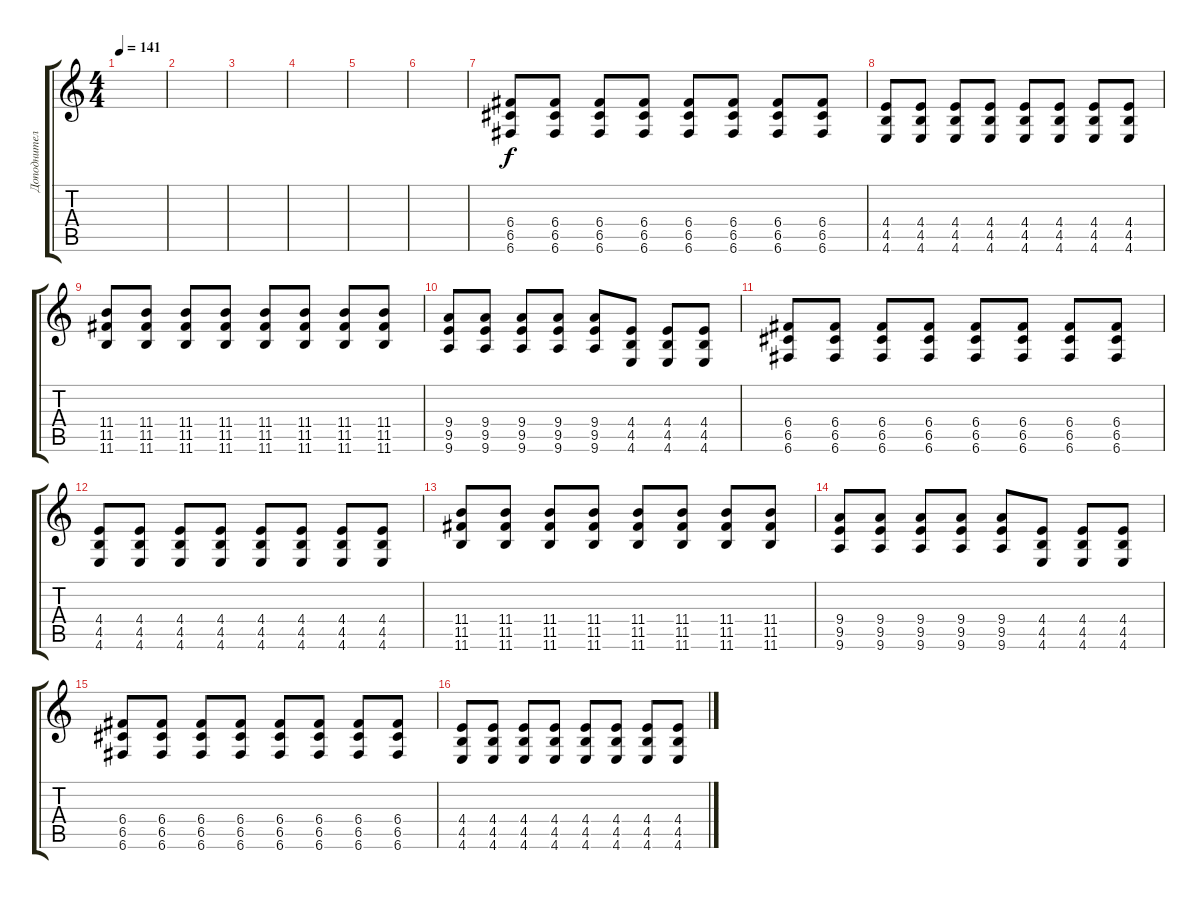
\track ("Доподнительная гитара" "Доподнител") {instrument acousticguitarsteel}
\staff {score tabs}
\tuning (D4 A3 F3 C3 G2 C2) {hide}
\ts (4 4)
\tempo 141
\clef g2
\ks c
|
|
|
|
|
|
(6.4 6.5 6.6).8{instrument distortionguitar} (6.4 6.5 6.6).8 (6.4 6.5 6.6).8 (6.4 6.5 6.6).8 (6.4 6.5 6.6).8 (6.4 6.5 6.6).8 (6.4 6.5 6.6).8 (6.4 6.5 6.6).8 |
(4.4 4.5 4.6).8 (4.4 4.5 4.6).8 (4.4 4.5 4.6).8 (4.4 4.5 4.6).8 (4.4 4.5 4.6).8 (4.4 4.5 4.6).8 (4.4 4.5 4.6).8 (4.4 4.5 4.6).8 |
(11.4 11.5 11.6).8 (11.4 11.5 11.6).8 (11.4 11.5 11.6).8 (11.4 11.5 11.6).8 (11.4 11.5 11.6).8 (11.4 11.5 11.6).8 (11.4 11.5 11.6).8 (11.4 11.5 11.6).8 |
(9.4 9.5 9.6).8 (9.4 9.5 9.6).8 (9.4 9.5 9.6).8 (9.4 9.5 9.6).8 (9.4 9.5 9.6).8 (4.4 4.5 4.6).8 (4.4 4.5 4.6).8 (4.4 4.5 4.6).8 |
(6.4 6.5 6.6).8 (6.4 6.5 6.6).8 (6.4 6.5 6.6).8 (6.4 6.5 6.6).8 (6.4 6.5 6.6).8 (6.4 6.5 6.6).8 (6.4 6.5 6.6).8 (6.4 6.5 6.6).8 |
(4.4 4.5 4.6).8 (4.4 4.5 4.6).8 (4.4 4.5 4.6).8 (4.4 4.5 4.6).8 (4.4 4.5 4.6).8 (4.4 4.5 4.6).8 (4.4 4.5 4.6).8 (4.4 4.5 4.6).8 |
(11.4 11.5 11.6).8 (11.4 11.5 11.6).8 (11.4 11.5 11.6).8 (11.4 11.5 11.6).8 (11.4 11.5 11.6).8 (11.4 11.5 11.6).8 (11.4 11.5 11.6).8 (11.4 11.5 11.6).8 |
(9.4 9.5 9.6).8 (9.4 9.5 9.6).8 (9.4 9.5 9.6).8 (9.4 9.5 9.6).8 (9.4 9.5 9.6).8 (4.4 4.5 4.6).8 (4.4 4.5 4.6).8 (4.4 4.5 4.6).8 |
(6.4 6.5 6.6).8 (6.4 6.5 6.6).8 (6.4 6.5 6.6).8 (6.4 6.5 6.6).8 (6.4 6.5 6.6).8 (6.4 6.5 6.6).8 (6.4 6.5 6.6).8 (6.4 6.5 6.6).8 |
(4.4 4.5 4.6).8 (4.4 4.5 4.6).8 (4.4 4.5 4.6).8 (4.4 4.5 4.6).8 (4.4 4.5 4.6).8 (4.4 4.5 4.6).8 (4.4 4.5 4.6).8 (4.4 4.5 4.6).8
